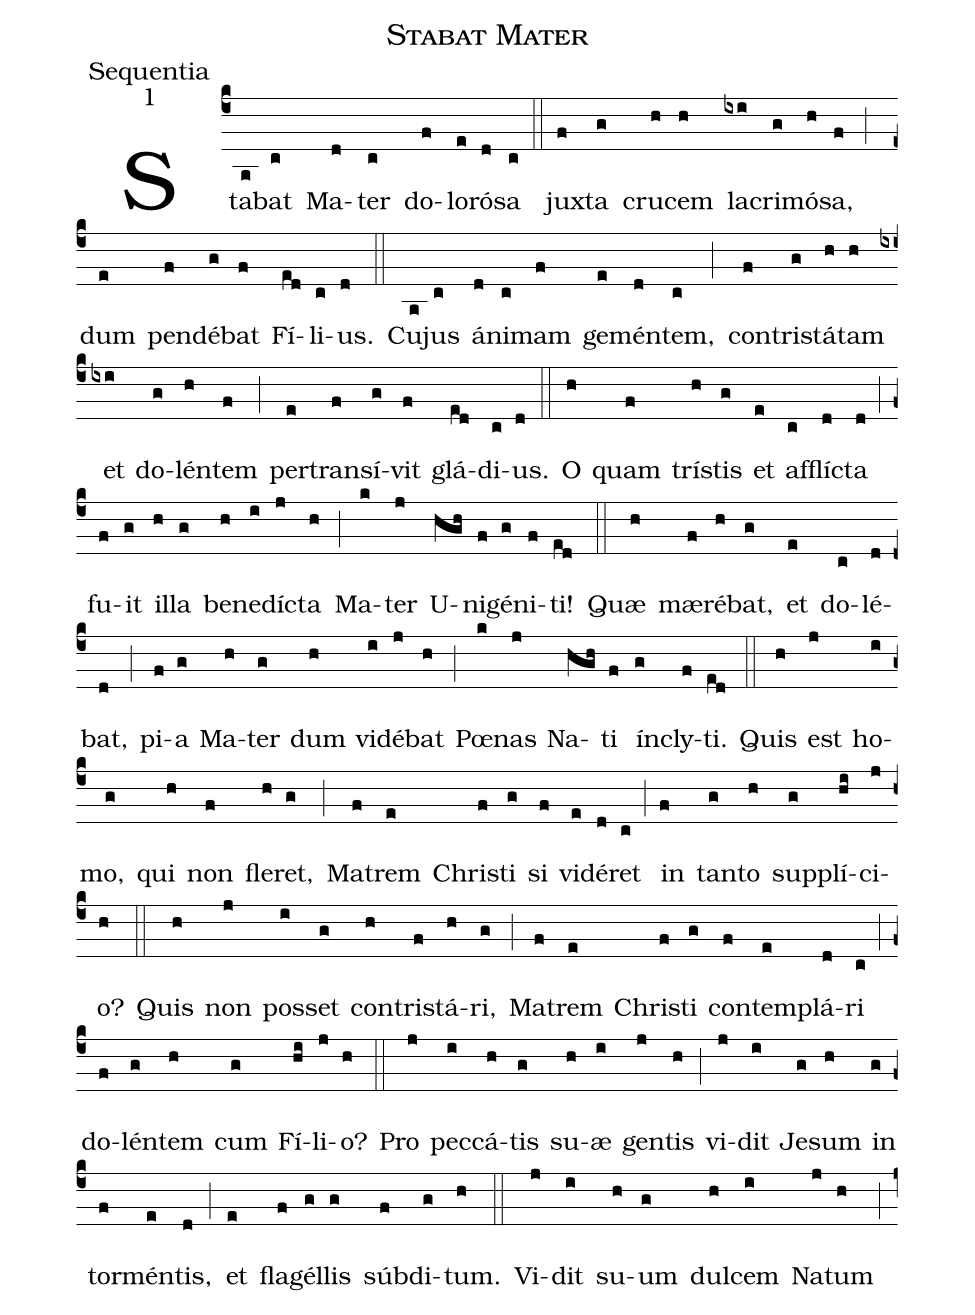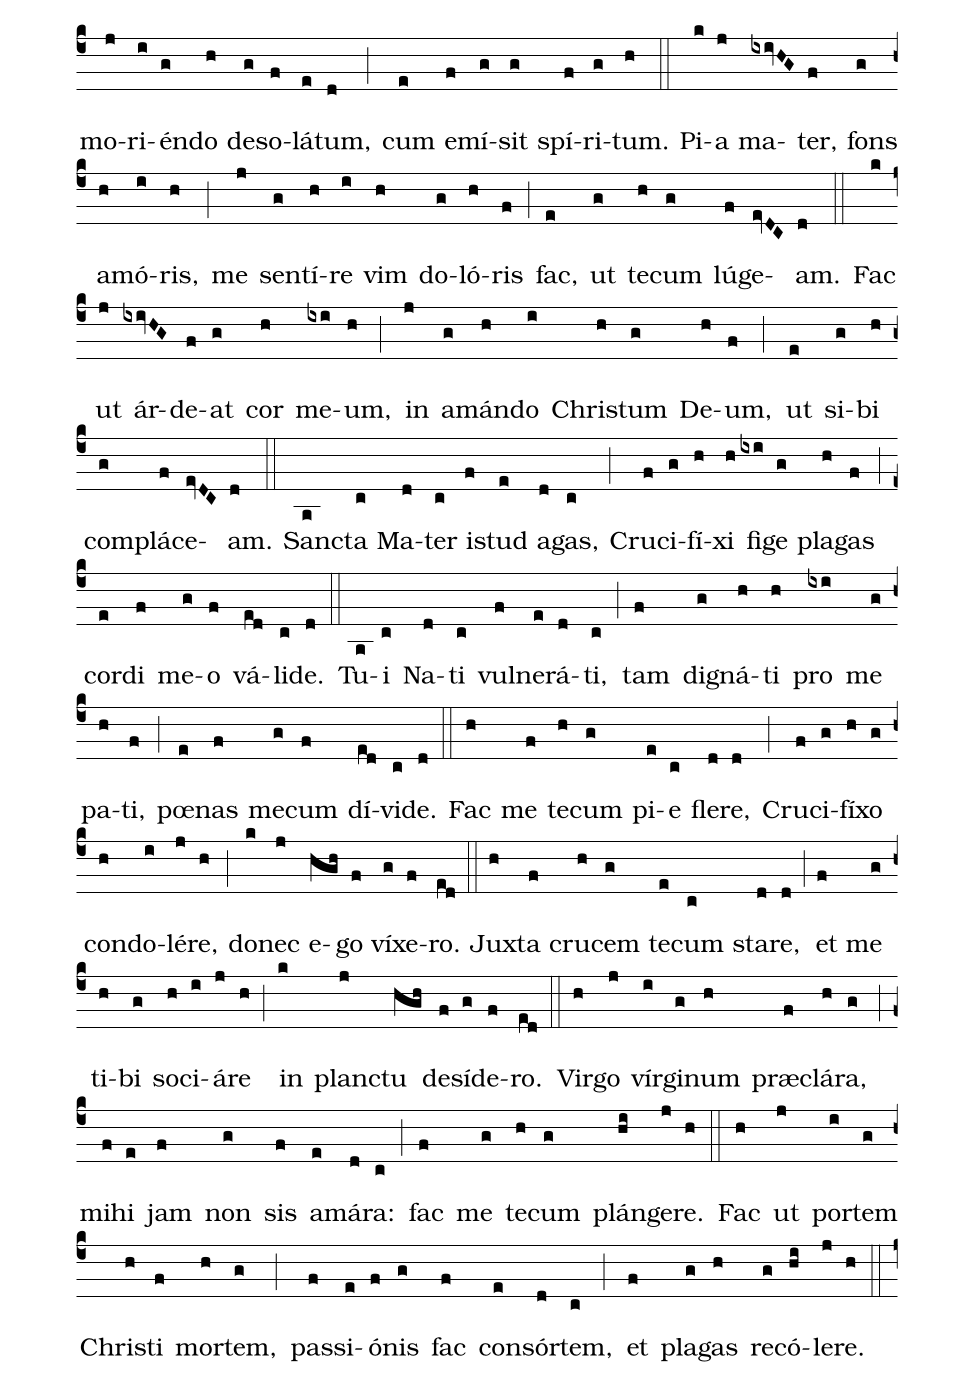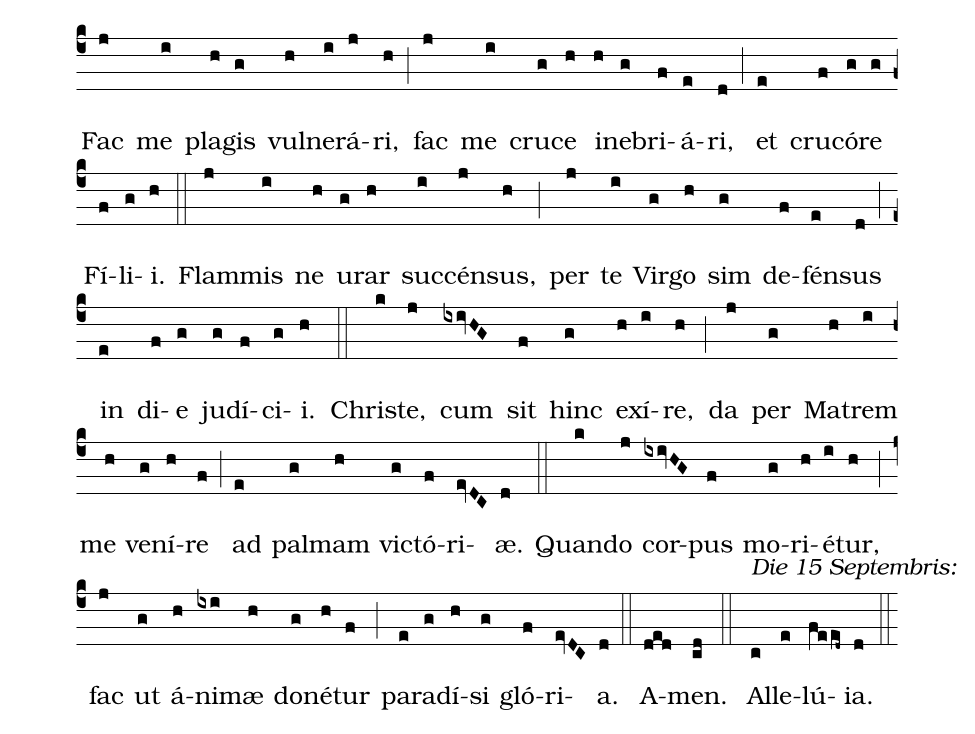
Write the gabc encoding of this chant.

name:Stabat Mater;
office-part:Sequentia;
mode:1;
%%
(c4) Sta(a)bat(c) Ma(d)ter(c) do(f)lo(e)ró(d)sa(c) (::)
jux(f)ta(g) cru(h)cem(h) la(ixi)cri(g)mó(h)sa,(f) (;) dum(e) pen(f)dé(g)bat(f) Fí(ed)li(c)us.(d) (::)
Cu(a)jus(c) á(d)ni(c)mam(f) ge(e)mén(d)tem,(c) (;) con(f)tri(g)stá(h)tam(h) et(ixi) do(g)lén(h)tem(f) (;) per(e)tran(f)sí(g)vit(f) glá(ed)di(c)us.(d) (::)
O(h) quam(f) trí(h)stis(g) et(e) af(c)flí(d)cta(d) (;) fu(f)it(g) il(h)la(g) be(h)ne(i)dí(j)cta(h) (;) Ma(k)ter(j) U(hgh)ni(f)gé(g)ni(f)ti!(ed) (::)
Quæ(h) mæ(f)ré(h)bat,(g) et(e) do(c)lé(d)bat,(d) (;) pi(f)a(g) Ma(h)ter(g) dum(h) vi(i)dé(j)bat(h) (;) Pœ(k)nas(j) Na(hgh)ti(f) ín(g)cly(f)ti.(ed) (::)
Quis(h) est(j) ho(i)mo,(g) qui(h) non(f) fle(h)ret,(g) (;) Ma(f)trem(e) Chri(f)sti(g) si(f) vi(e)dé(d)ret(c) (;) in(f) tan(g)to(h) sup(g)plí(hi)ci(j)o?(h) (::)
Quis(h) non(j) pos(i)set(g) con(h)tri(f)stá(h)ri,(g) (;) Ma(f)trem(e) Chri(f)sti(g) con(f)tem(e)plá(d)ri(c) (;) do(f)lén(g)tem(h) cum(g) Fí(hi)li(j)o?(h) (::)
Pro(j) pec(i)cá(h)tis(g) su(h)æ(i) gen(j)tis(h) (;) vi(j)dit(i) Je(g)sum(h) in(g) tor(f)mén(e)tis,(d) (;) et(e) fla(f)gél(g)lis(g) súb(f)di(g)tum.(h) (::)
Vi(j)dit(i) su(h)um(g) dul(h)cem(i) Na(j)tum(h) (;) mo(j)ri(i)én(g)do(h) de(g)so(f)lá(e)tum,(d) (;) cum(e) e(f)mí(g)sit(g) spí(f)ri(g)tum.(h) (::)
Pi(k)a(j) ma(ixivHG)ter,(f) fons(g) a(h)mó(i)ris,(h) (;) me(j) sen(g)tí(h)re(i) vim(h) do(g)ló(h)ris(f) (;) fac,(e) ut(g) te(h)cum(g) lú(f)ge(evDC)am.(d) (::)
Fac(k) ut(j) ár(ixivHG)de(f)at(g) cor(h) me(ixi)um,(h) (;) in(j) a(g)mán(h)do(i) Chri(h)stum(g) De(h)um,(f) (;) ut(e) si(g)bi(h) com(g)plá(f)ce(evDC)am.(d) (::)
San(a)cta(c) Ma(d)ter(c) i(f)stud(e) a(d)gas,(c) (;) Cru(f)ci(g)fí(h)xi(h) fi(ixi)ge(g) pla(h)gas(f) (;) cor(e)di(f) me(g)o(f) vá(ed)li(c)de.(d) (::)
Tu(a)i(c) Na(d)ti(c) vul(f)ne(e)rá(d)ti,(c) (;) tam(f) di(g)gná(h)ti(h) pro(ixi) me(g) pa(h)ti,(f) (;) pœ(e)nas(f) me(g)cum(f) dí(ed)vi(c)de.(d) (::)
Fac(h) me(f) te(h)cum(g) pi(e)e(c) fle(d)re,(d) (;) Cru(f)ci(g)fí(h)xo(g) con(h)do(i)lé(j)re,(h) (;) do(k)nec(j) e(hgh)go(f) ví(g)xe(f)ro.(ed) (::)
Jux(h)ta(f) cru(h)cem(g) te(e)cum(c) sta(d)re,(d) (;) et(f) me(g) ti(h)bi(g) so(h)ci(i)á(j)re(h) (;) in(k) plan(j)ctu(hgh) de(f)sí(g)de(f)ro.(ed) (::)
Vir(h)go(j) vír(i)gi(g)num(h) præ(f)clá(h)ra,(g) (;) mi(f)hi(e) jam(f) non(g) sis(f) a(e)má(d)ra:(c) (;) fac(f) me(g) te(h)cum(g) plán(hi)ge(j)re.(h) (::)
Fac(h) ut(j) por(i)tem(g) Chri(h)sti(f) mor(h)tem,(g) (;) pas(f)si(e)ó(f)nis(g) fac(f) con(e)sór(d)tem,(c) (;) et(f) pla(g)gas(h) re(g)có(hi)le(j)re.(h) (::)
Fac(j) me(i) pla(h)gis(g) vul(h)ne(i)rá(j)ri,(h) (;) fac(j) me(i) cru(g)ce(h) i(h)ne(g)bri(f)á(e)ri,(d) (;) et(e) cru(f)có(g)re(g) Fí(f)li(g)i.(h) (::)
Flam(j)mis(i) ne(h) u(g)rar(h) suc(i)cén(j)sus,(h) (;) per(j) te(i) Vir(g)go(h) sim(g) de(f)fén(e)sus(d) (;) in(e) di(f)e(g) ju(g)dí(f)ci(g)i.(h) (::)
Chri(k)ste,(j) cum(ixivHG) sit(f) hinc(g) ex(h)í(i)re,(h) (;) da(j) per(g) Ma(h)trem(i) me(h) ve(g)ní(h)re(f) (;) ad(e) pal(g)mam(h) vi(g)ctó(f)ri(evDC)æ.(d) (::)
Quan(k)do(j) cor(ixivHG)pus(f) mo(g)ri(h)é(i)tur,(h) (;) fac(j) ut(g) á(h)ni(ixi)mæ(h) do(g)né(h)tur(f) (;) pa(e)ra(g)dí(h)si(g) gló(f)ri(evDC)a.(d) (::)
A(ded)men.(cd) (::)
<alt>Die 15 Septembris:</alt> Al(c)le(e)lú(feed~)ia.(d) (::)
